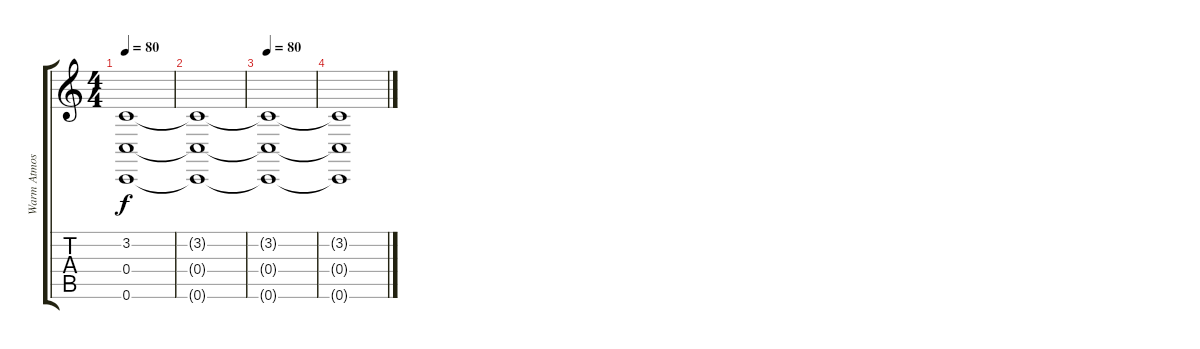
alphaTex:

\track ("Warm Atmosphere" "Warm Atmos") {instrument pad2warm}
\staff {score tabs}
\tuning (D4 A3 F3 C3 G2 C2) {hide}
\ts (4 4)
\tempo 80
\clef g2
\ks c
(3.2 0.4 0.6).1{dy f} |
(3.2{t} 0.4{t} 0.6{t}).1 |
\tempo 80
(3.2{t} 0.4{t} 0.6{t}).1{volume 0} |
(3.2{t} 0.4{t} 0.6{t}).1
